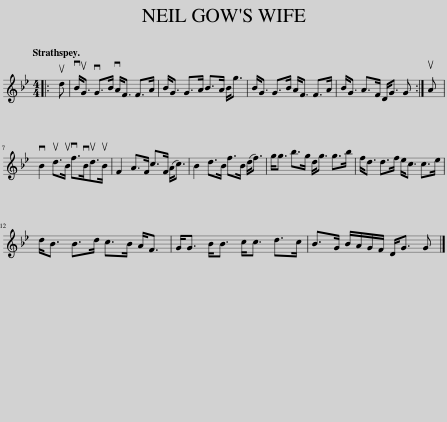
X:1
L:1/8
Q:1/4=120
M:4/4
I:linebreak $
K:Gmin
V:1 treble
V:1
|: ud | vB<uG vG>B vA<F F>A | B<G G>A B>A B<g | B<G G>B A<F F>A | B<G A>F D<G G :| %5
 uA |$ vB2 ud>uB vf>vBud>uB | F2 A>F c>F (A<c) | B2 d>B f>B (d<f) | g<g b>g d<g g>b | %10
 f<d d>f e<c c>e |$ d<B B>d c>B A<F | G<G B<B c<c d>c | B>G B/A/G/F/ D<G G |] %14
